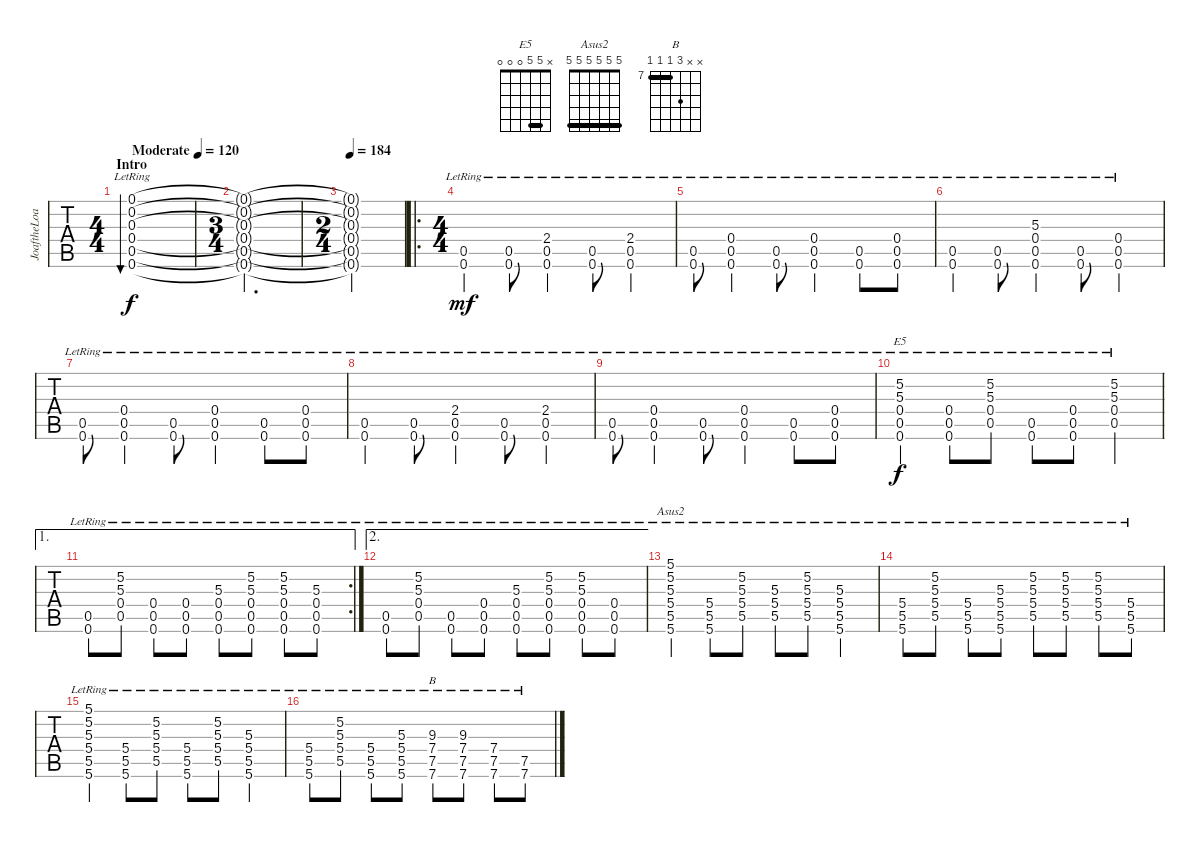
\track ("JoaftheLoaf (Guitar)" "JoaftheLoa") {instrument acousticguitarsteel}
\staff {tabs}
\tuning (E4 B3 Gb3 E3 B2 E2) {hide}
\chord ("E5" x 5 5 0 0 0) {barre 5}
\chord ("Asus2" 5 5 5 5 5 5) {barre 5}
\chord ("B" x x 9 7 7 7) {firstfret 7 barre 7}
\ts (4 4)
\section ("" "Intro")
\tempo (120 "Moderate")
\clef g2
\ks c
(0.1{lr} 0.2{lr} 0.3{lr} 0.4{lr} 0.5{lr} 0.6{lr}).1{bu 480 dy f instrument acousticguitarsteel} |
\ts (3 4)
(0.1{t} 0.2{t} 0.3{t} 0.4{t} 0.5{t} 0.6{t}).2{d} |
\ts (2 4)
\tempo 184
(0.1{t} 0.2{t} 0.3{t} 0.4{t} 0.5{t} 0.6{t}).2 |
\ro
\ts (4 4)
(0.5{lr} 0.6{lr}).4{dy mf} (0.5{lr} 0.6{lr}).8 (2.4{lr} 0.5{lr} 0.6{lr}).4 (0.5{lr} 0.6{lr}).8 (2.4{lr} 0.5{lr} 0.6{lr}).4 |
(0.5{lr} 0.6{lr}).8 (0.4{lr} 0.5{lr} 0.6{lr}).4 (0.5{lr} 0.6{lr}).8 (0.4{lr} 0.5{lr} 0.6{lr}).4 (0.5{lr} 0.6{lr}).8 (0.4{lr} 0.5{lr} 0.6{lr}).8 |
(0.5{lr} 0.6{lr}).4 (0.5{lr} 0.6{lr}).8 (5.3{lr} 0.4{lr} 0.5{lr} 0.6{lr}).4 (0.5{lr} 0.6{lr}).8 (0.4{lr} 0.5{lr} 0.6{lr}).4 |
(0.5{lr} 0.6{lr}).8 (0.4{lr} 0.5{lr} 0.6{lr}).4 (0.5{lr} 0.6{lr}).8 (0.4{lr} 0.5{lr} 0.6{lr}).4 (0.5{lr} 0.6{lr}).8 (0.4{lr} 0.5{lr} 0.6{lr}).8 |
(0.5{lr} 0.6{lr}).4 (0.5{lr} 0.6{lr}).8 (2.4{lr} 0.5{lr} 0.6{lr}).4 (0.5{lr} 0.6{lr}).8 (2.4{lr} 0.5{lr} 0.6{lr}).4 |
(0.5{lr} 0.6{lr}).8 (0.4{lr} 0.5{lr} 0.6{lr}).4 (0.5{lr} 0.6{lr}).8 (0.4{lr} 0.5{lr} 0.6{lr}).4 (0.5{lr} 0.6{lr}).8 (0.4{lr} 0.5{lr} 0.6{lr}).8 |
(5.2{lr} 5.3{lr} 0.4{lr} 0.5{lr} 0.6{lr}).4{ch "E5" dy f} (0.4{lr} 0.5{lr} 0.6{lr}).8 (5.2{lr} 5.3{lr} 0.4{lr} 0.5{lr}).8 (0.5{lr} 0.6{lr}).8 (0.4{lr} 0.5{lr} 0.6{lr}).8 (5.2{lr} 5.3{lr} 0.4{lr} 0.5{lr}).4 |
\ae 1
\rc 2
(0.5{lr} 0.6{lr}).8 (5.2{lr} 5.3{lr} 0.4{lr} 0.5{lr}).8 (0.4{lr} 0.5{lr} 0.6{lr}).8 (0.4{lr} 0.5{lr} 0.6{lr}).8 (5.3{lr} 0.4{lr} 0.5{lr} 0.6{lr}).8 (5.2{lr} 5.3{lr} 0.4{lr} 0.5{lr} 0.6{lr}).8 (5.2{lr} 5.3{lr} 0.4{lr} 0.5{lr} 0.6{lr}).8 (5.3{lr} 0.4{lr} 0.5{lr} 0.6{lr}).8 |
\ae 2
(0.5{lr} 0.6{lr}).8 (5.2{lr} 5.3{lr} 0.4{lr} 0.5{lr}).8 (0.5{lr} 0.6{lr}).8 (0.4{lr} 0.5{lr} 0.6{lr}).8 (5.3{lr} 0.4{lr} 0.5{lr} 0.6{lr}).8 (5.2{lr} 5.3{lr} 0.4{lr} 0.5{lr} 0.6{lr}).8 (5.2{lr} 5.3{lr} 0.4{lr} 0.5{lr} 0.6{lr}).8 (0.4{lr} 0.5{lr} 0.6{lr}).8 |
(5.1{lr} 5.2{lr} 5.3{lr} 5.4{lr} 5.5{lr} 5.6{lr}).4{ch "Asus2"} (5.4{lr} 5.5{lr} 5.6{lr}).8 (5.2{lr} 5.3{lr} 5.4{lr} 5.5{lr}).8 (5.3{lr} 5.4{lr} 5.5{lr}).8 (5.2{lr} 5.3{lr} 5.4{lr} 5.5{lr}).8 (5.3{lr} 5.4{lr} 5.5{lr} 5.6{lr}).4 |
(5.4{lr} 5.5{lr} 5.6{lr}).8 (5.2{lr} 5.3{lr} 5.4{lr} 5.5{lr}).8 (5.4{lr} 5.5{lr} 5.6{lr}).8 (5.3{lr} 5.4{lr} 5.5{lr} 5.6{lr}).8 (5.2{lr} 5.3{lr} 5.4{lr} 5.5{lr}).8 (5.2{lr} 5.3{lr} 5.4{lr} 5.5{lr}).8 (5.2{lr} 5.3{lr} 5.4{lr} 5.5{lr}).8 (5.4{lr} 5.5{lr} 5.6{lr}).8 |
(5.1{lr} 5.2{lr} 5.3{lr} 5.4{lr} 5.5{lr} 5.6{lr}).4 (5.4{lr} 5.5{lr} 5.6{lr}).8 (5.2{lr} 5.3{lr} 5.4{lr} 5.5{lr}).8 (5.4{lr} 5.5{lr} 5.6{lr}).8 (5.2{lr} 5.3{lr} 5.4{lr} 5.5{lr}).8 (5.3{lr} 5.4{lr} 5.5{lr} 5.6{lr}).4 |
(5.4{lr} 5.5{lr} 5.6{lr}).8 (5.2{lr} 5.3{lr} 5.4{lr} 5.5{lr}).8 (5.4{lr} 5.5{lr} 5.6{lr}).8 (5.3{lr} 5.4{lr} 5.5{lr} 5.6{lr}).8 (9.3{lr} 7.4{lr} 7.5{lr} 7.6{lr}).8{ch "B"} (9.3{lr} 7.4{lr} 7.5{lr} 7.6{lr}).8 (7.4{lr} 7.5{lr} 7.6{lr}).8 (7.5{lr} 7.6{lr}).8
